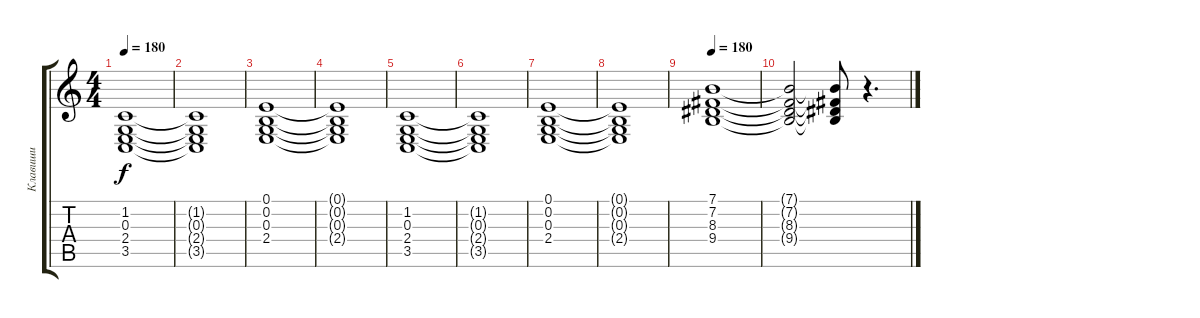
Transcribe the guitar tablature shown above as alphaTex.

\track ("Клавиши" "Клавиши") {instrument stringensemble2}
\staff {score tabs}
\tuning (E4 B3 G3 D3 A2 E2) {hide}
\ts (4 4)
\tempo 180
\clef g2
\ks c
(1.2 0.3 2.4 3.5).1{dy f} |
(1.2{t} 0.3{t} 2.4{t} 3.5{t}).1 |
(0.1 0.2 0.3 2.4).1 |
(0.1{t} 0.2{t} 0.3{t} 2.4{t}).1 |
(1.2 0.3 2.4 3.5).1 |
(1.2{t} 0.3{t} 2.4{t} 3.5{t}).1 |
(0.1 0.2 0.3 2.4).1 |
(0.1{t} 0.2{t} 0.3{t} 2.4{t}).1 |
\tempo 180
(7.1 7.2 8.3 9.4).1 |
(7.1{t} 7.2{t} 8.3{t} 9.4{t}).2 (7.1{t} 7.2{t} 8.3{t} 9.4{t}).8 r.4{d}
